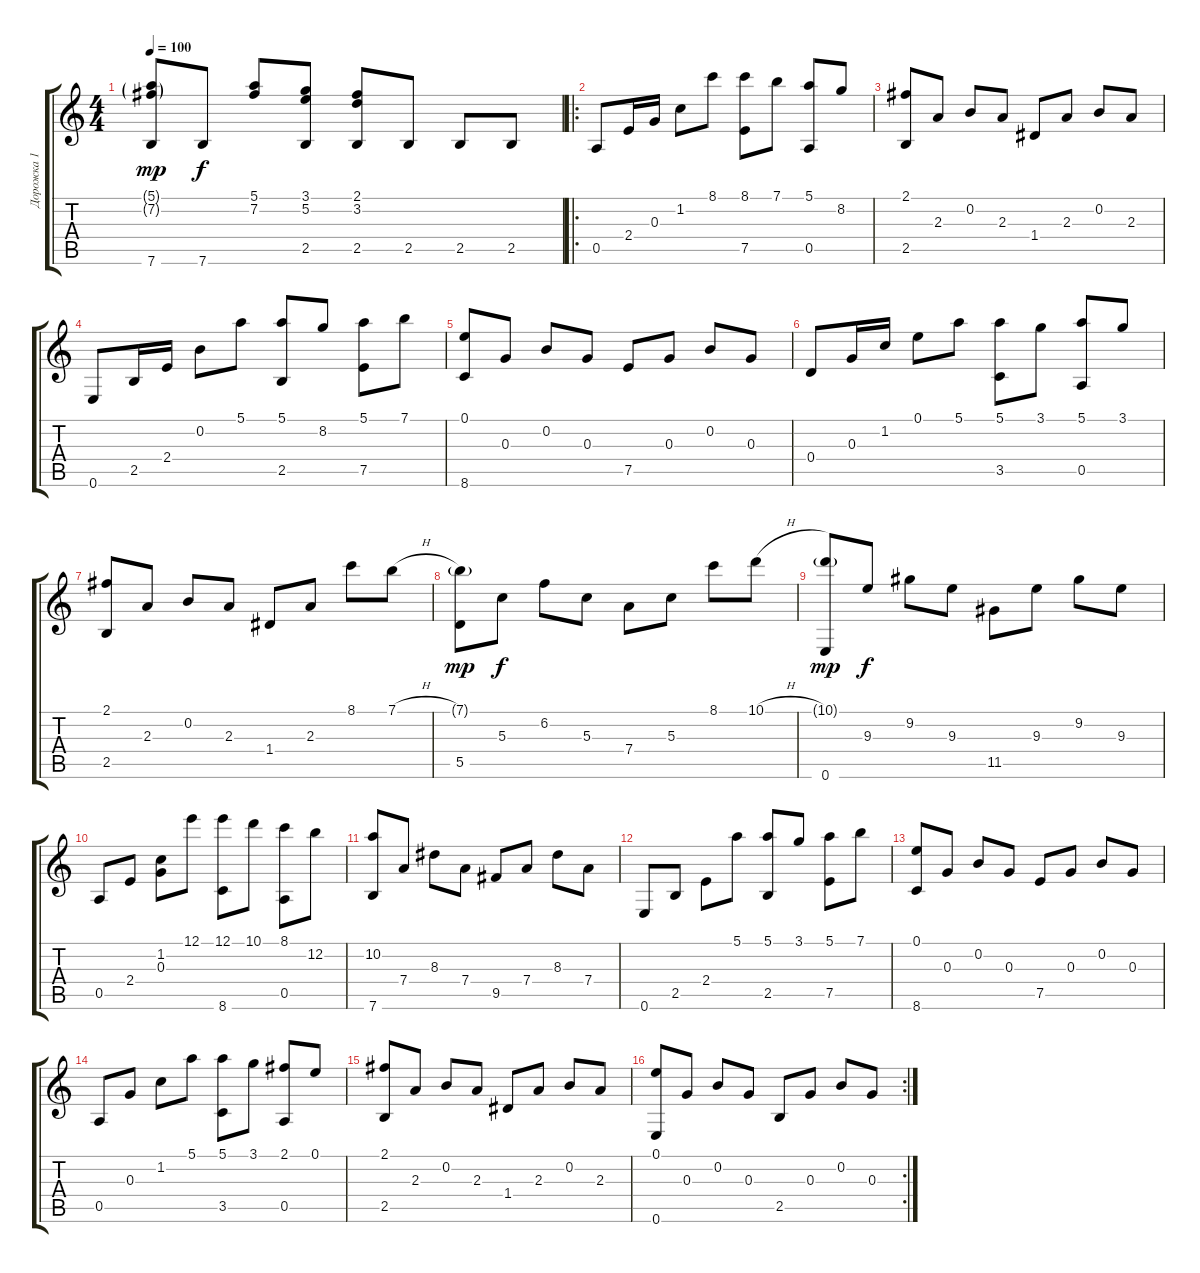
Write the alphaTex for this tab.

\track ("Дорожка 1" "Дорожка 1") {instrument acousticguitarsteel}
\staff {score tabs}
\tuning (E4 B3 G3 D3 A2 E2) {hide}
\ts (4 4)
\tempo 100
\clef g2
\ks c
(5.1{g} 7.2{g} 7.6).8{dy mp} 7.6.8{dy f} (5.1 7.2).8 (3.1 5.2 2.5).8 (2.1 3.2 2.5).8 2.5.8 2.5.8 2.5.8 |
\ro
0.5.8 2.4.16 0.3.16 1.2.8 8.1.8 (8.1 7.5).8 7.1.8 (5.1 0.5).8 8.2.8 |
(2.1 2.5).8 2.3.8 0.2.8 2.3.8 1.4.8 2.3.8 0.2.8 2.3.8 |
0.6.8 2.5.16 2.4.16 0.2.8 5.1.8 (5.1 2.5).8 8.2.8 (5.1 7.5).8 7.1.8 |
(0.1 8.6).8 0.3.8 0.2.8 0.3.8 7.5.8 0.3.8 0.2.8 0.3.8 |
0.4.8 0.3.16 1.2.16 0.1.8 5.1.8 (5.1 3.5).8 3.1.8 (5.1 0.5).8 3.1.8 |
(2.1 2.5).8 2.3.8 0.2.8 2.3.8 1.4.8 2.3.8 8.1.8 7.1{h}.8 |
(7.1{g} 5.5).8{dy mp} 5.3.8{dy f} 6.2.8 5.3.8 7.4.8 5.3.8 8.1.8 10.1{h}.8 |
(10.1{g} 0.6).8{dy mp} 9.3.8{dy f} 9.2.8 9.3.8 11.5.8 9.3.8 9.2.8 9.3.8 |
0.5.8 2.4.8 (1.2 0.3).8 12.1.8 (12.1 8.6).8 10.1.8 (8.1 0.5).8 12.2.8 |
(10.2 7.6).8 7.4.8 8.3.8 7.4.8 9.5.8 7.4.8 8.3.8 7.4.8 |
0.6.8 2.5.8 2.4.8 5.1.8 (5.1 2.5).8 3.1.8 (5.1 7.5).8 7.1.8 |
(0.1 8.6).8 0.3.8 0.2.8 0.3.8 7.5.8 0.3.8 0.2.8 0.3.8 |
0.5.8 0.3.8 1.2.8 5.1.8 (5.1 3.5).8 3.1.8 (2.1 0.5).8 0.1.8 |
(2.1 2.5).8 2.3.8 0.2.8 2.3.8 1.4.8 2.3.8 0.2.8 2.3.8 |
\rc 2
(0.1 0.6).8 0.3.8 0.2.8 0.3.8 2.5.8 0.3.8 0.2.8 0.3.8
